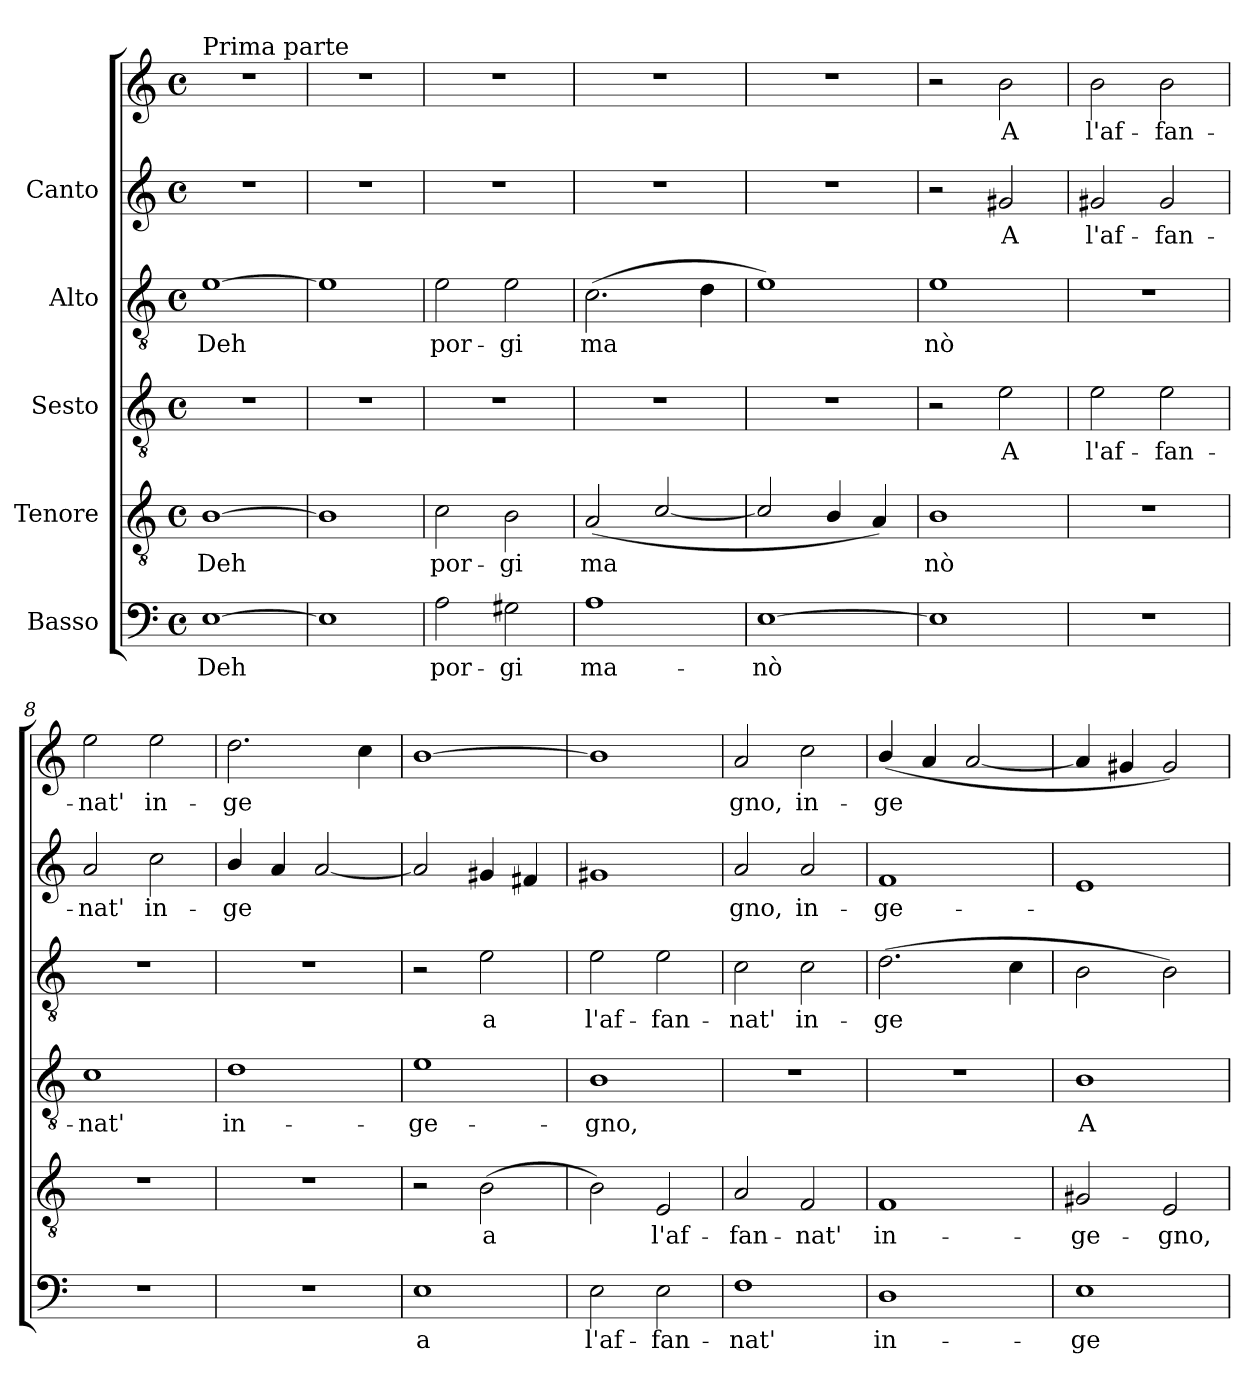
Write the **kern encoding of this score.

**kern	**text	**kern	**text	**kern	**text	**kern	**text	**kern	**text	**kern	**text
*part5	*part5	*part4	*part4	*part3	*part3	*part2	*part2	*part1	*part1	*part1	*part1
*staff6	*staff6	*staff5	*staff5	*staff4	*staff4	*staff3	*staff3	*staff2	*staff2	*staff1	*staff1
*I"Basso	*	*I"Tenore	*	*I"Sesto	*	*I"Alto	*	*I"Canto	*	*	*
!!LO:PB:g=z
*stria5	*	*stria5	*	*stria5	*	*stria5	*	*stria5	*	*stria5	*
*clefF4	*	*clefGv2	*	*clefGv2	*	*clefGv2	*	*clefG2	*	*clefG2	*
*M4/4	*	*M4/4	*	*M4/4	*	*M4/4	*	*M4/4	*	*M4/4	*
*met(c)	*	*met(c)	*	*met(c)	*	*met(c)	*	*met(c)	*	*met(c)	*
*MM204	*	*MM204	*	*MM204	*	*MM204	*	*MM204	*	*MM204	*
=1	=1	=1	=1	=1	=1	=1	=1	=1	=1	=1	=1
!	!	!	!	!	!	!	!	!	!	!LO:TX:a:t=Prima parte	!
!	!LO:LY:b:cj	!	!LO:LY:b:cj	!	!	!	!LO:LY:b:cj	!	!	!	!
[>1E	Deh	[>1B	Deh	1r	.	[>1e	Deh	1r	.	1r	.
=2	=2	=2	=2	=2	=2	=2	=2	=2	=2	=2	=2
1E]	.	1B]	.	1r	.	1e]	.	1r	.	1r	.
=3	=3	=3	=3	=3	=3	=3	=3	=3	=3	=3	=3
!	!LO:LY:b:cj	!	!LO:LY:b:cj	!	!	!	!LO:LY:b:cj	!	!	!	!
2A\	por-	2c\	por-	1r	.	2e\	por-	1r	.	1r	.
!	!LO:LY:b:cj	!	!LO:LY:b:cj	!	!	!	!LO:LY:b:cj	!	!	!	!
2G#X\	-gi	2B\	-gi	.	.	2e\	-gi	.	.	.	.
=4	=4	=4	=4	=4	=4	=4	=4	=4	=4	=4	=4
!	!LO:LY:b:cj	!	!LO:LY:b:cj	!	!	!	!LO:LY:b:cj	!	!	!	!
1A	ma-	(<2A/	ma-	1r	.	(>2.c\	ma-	1r	.	1r	.
!	!	!	!LO:LY:b:cj	!	!	!	!	!	!	!	!
.	.	[<2c/	--	.	.	.	.	.	.	.	.
!	!	!	!	!	!	!	!LO:LY:b:cj	!	!	!	!
.	.	.	.	.	.	4d\	--	.	.	.	.
=5	=5	=5	=5	=5	=5	=5	=5	=5	=5	=5	=5
!	!LO:LY:b:cj	!	!	!	!	!	!	!	!	!	!
[>1E	-nò	2c/]	.	1r	.	1e)	.	1r	.	1r	.
.	.	4B/	.	.	.	.	.	.	.	.	.
.	.	4A/)	.	.	.	.	.	.	.	.	.
=6	=6	=6	=6	=6	=6	=6	=6	=6	=6	=6	=6
!	!	!	!LO:LY:b:cj	!	!	!	!LO:LY:b:cj	!	!	!	!
1E]	.	1B	-nò	2r	.	1e	-nò	2r	.	2r	.
!	!	!	!	!	!LO:LY:b:cj	!	!	!	!LO:LY:b:cj	!	!LO:LY:b
.	.	.	.	2e\	A	.	.	2g#X/	A	2b\	A
=7	=7	=7	=7	=7	=7	=7	=7	=7	=7	=7	=7
!	!	!	!	!	!LO:LY:b:cj	!	!	!	!LO:LY:b:cj	!	!LO:LY:b
1r	.	1r	.	2e\	l'af-	1r	.	2g#X/	-l'af-	2b\	l'af-
!	!	!	!	!	!LO:LY:b:cj	!	!	!	!LO:LY:b:cj	!	!LO:LY:b
.	.	.	.	2e\	-fan-	.	.	2g#/	-fan-	2b\	-fan-
!!LO:LB:g=z
=8	=8	=8	=8	=8	=8	=8	=8	=8	=8	=8	=8
!	!	!	!	!	!LO:LY:b:cj	!	!	!	!LO:LY:b:cj	!	!LO:LY:b
1r	.	1r	.	1c	-nat'	1r	.	2a/	-nat'	2ee\	-nat'
!	!	!	!	!	!	!	!	!	!LO:LY:b:cj	!	!LO:LY:b
.	.	.	.	.	.	.	.	2cc\	in-	2ee\	in-
=9	=9	=9	=9	=9	=9	=9	=9	=9	=9	=9	=9
!	!	!	!	!	!LO:LY:b:cj	!	!	!	!LO:LY:b:cj	!	!LO:LY:b
1r	.	1r	.	1d	in-	1r	.	4b/	-ge-	2.dd\	-ge-
!	!	!	!	!	!	!	!	!	!LO:LY:b:cj	!	!
.	.	.	.	.	.	.	.	4a/	--	.	.
!	!	!	!	!	!	!	!	!	!LO:LY:b:cj	!	!
.	.	.	.	.	.	.	.	[<2a/	--	.	.
!	!	!	!	!	!	!	!	!	!	!	!LO:LY:b
.	.	.	.	.	.	.	.	.	.	4cc\	--
=10	=10	=10	=10	=10	=10	=10	=10	=10	=10	=10	=10
!	!LO:LY:b:cj	!	!	!	!LO:LY:b:cj	!	!	!	!	!	!
1E	a	2r	.	1e	-ge-	2r	.	2a/]	.	[>1b	.
!	!	!	!LO:LY:b:cj	!	!	!	!LO:LY:b:cj	!	!	!	!
.	.	(>2B\	a	.	.	2e\	a	4g#X/	.	.	.
.	.	.	.	.	.	.	.	4f#X/	.	.	.
=11	=11	=11	=11	=11	=11	=11	=11	=11	=11	=11	=11
!	!LO:LY:b:cj	!	!LO:LY:b:cj	!	!LO:LY:b:cj	!	!LO:LY:b:cj	!	!	!	!
2E\	l'af-	2B\)	.	1B	-gno,	2e\	l'af-	1g#X	.	1b]	.
!	!LO:LY:b:cj	!	!LO:LY:b:cj	!	!	!	!LO:LY:b:cj	!	!	!	!
2E\	-fan-	2E/	l'af-	.	.	2e\	-fan-	.	.	.	.
=12	=12	=12	=12	=12	=12	=12	=12	=12	=12	=12	=12
!	!LO:LY:b:cj	!	!LO:LY:b:cj	!	!	!	!LO:LY:b:cj	!	!LO:LY:b:cj	!	!LO:LY:b
1F	-nat'	2A/	-fan-	1r	.	2c\	-nat'	2a/	-gno,	2a/	-gno,
!	!	!	!LO:LY:b:cj	!	!	!	!LO:LY:b:cj	!	!LO:LY:b:cj	!	!LO:LY:b
.	.	2F/	-nat'	.	.	2c\	in-	2a/	in-	2cc\	in-
=13	=13	=13	=13	=13	=13	=13	=13	=13	=13	=13	=13
!	!LO:LY:b:cj	!	!LO:LY:b:cj	!	!	!	!LO:LY:b:cj	!	!LO:LY:b:cj	!	!LO:LY:b
1D	in-	1F	in-	1r	.	(>2.d\	-ge-	1f	-ge-	(<4b/	-ge-
!	!	!	!	!	!	!	!	!	!	!	!LO:LY:b
.	.	.	.	.	.	.	.	.	.	4a/	--
!	!	!	!	!	!	!	!	!	!	!	!LO:LY:b
.	.	.	.	.	.	.	.	.	.	[<2a/	--
!	!	!	!	!	!	!	!LO:LY:b:cj	!	!	!	!
.	.	.	.	.	.	4c\	--	.	.	.	.
=14	=14	=14	=14	=14	=14	=14	=14	=14	=14	=14	=14
!	!LO:LY:b:cj	!	!LO:LY:b:cj	!	!LO:LY:b:cj	!	!	!	!	!	!
1E	-ge-	2G#X/	-ge-	1B	A-	2B\	.	1e	.	4a/]	.
.	.	.	.	.	.	.	.	.	.	4g#X/	.
!	!	!	!LO:LY:b:cj	!	!	!	!	!	!	!	!
.	.	2E/	-gno,	.	.	2B\)	.	.	.	2g#/)	.
=	=	=	=	=	=	=	=	=	=	=	=
*-	*-	*-	*-	*-	*-	*-	*-	*-	*-	*-	*-
